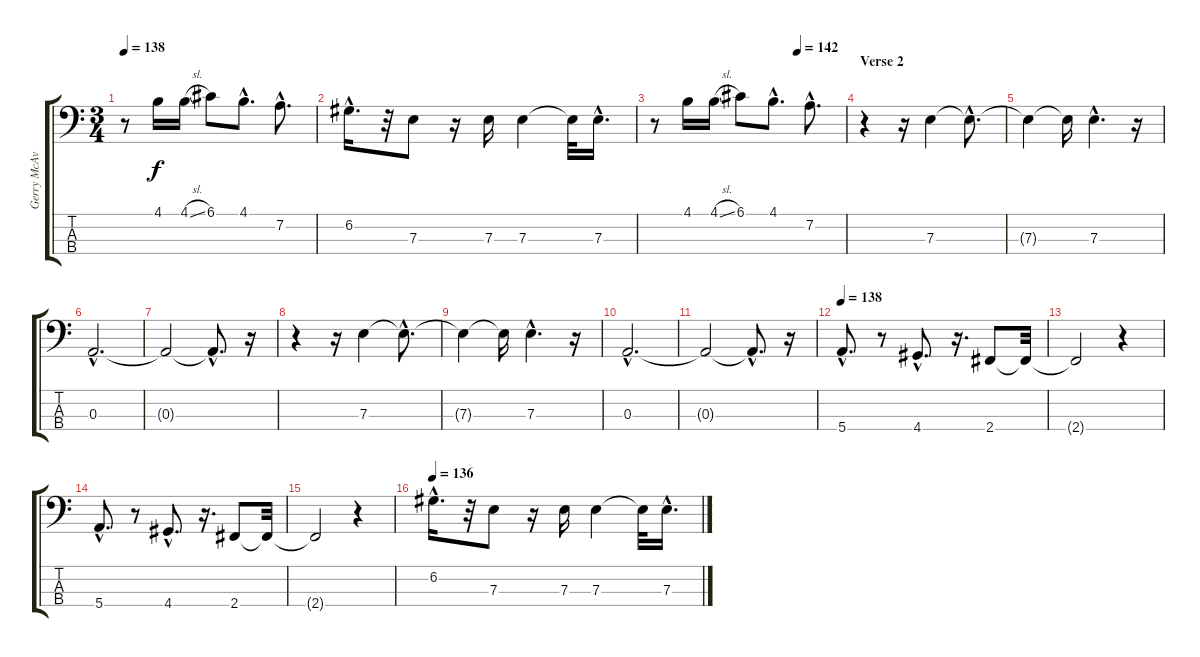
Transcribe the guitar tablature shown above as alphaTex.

\track ("Gerry McAvoy" "Gerry McAv") {instrument electricbassfinger}
\staff {score tabs}
\tuning (G2 D2 A1 E1) {hide}
\ts (3 4)
\tempo 138
\clef f4
\ks c
r.8{dy f} 4.1.16 4.1{sl}.16 6.1.8 4.1{hac}.8{d} 7.2{hac}.8{d} |
6.2{hac}.16{d} r.32 7.3.8 r.16 7.3.16 7.3.4 7.3{t}.32 7.3{hac}.16{d} |
\tempo (142 0.75)
r.8 4.1.16 4.1{sl}.16 6.1.8 4.1{hac}.8{d} 7.2{hac}.8{d} |
\section ("" "Verse 2")
r.4 r.16 7.3.4 7.3{hac t}.8{d} |
7.3{t}.4 7.3{t}.16 7.3{hac}.4{d} r.16 |
0.3{hac}.2{d} |
0.3{t}.2 0.3{hac t}.8{d} r.16 |
r.4 r.16 7.3.4 7.3{hac t}.8{d} |
7.3{t}.4 7.3{t}.16 7.3{hac}.4{d} r.16 |
0.3{hac}.2{d} |
0.3{t}.2 0.3{hac t}.8{d} r.16 |
\tempo 138
5.4{hac}.8{d} r.8 4.4{hac}.8{d} r.16{d} 2.4.8 2.4{t}.32 |
2.4{t}.2 r.4 |
5.4{hac}.8{d} r.8 4.4{hac}.8{d} r.16{d} 2.4.8 2.4{t}.32 |
2.4{t}.2 r.4 |
\tempo 136
6.2{hac}.16{d} r.32 7.3.8 r.16 7.3.16 7.3.4 7.3{t}.32 7.3{hac}.16{d}
